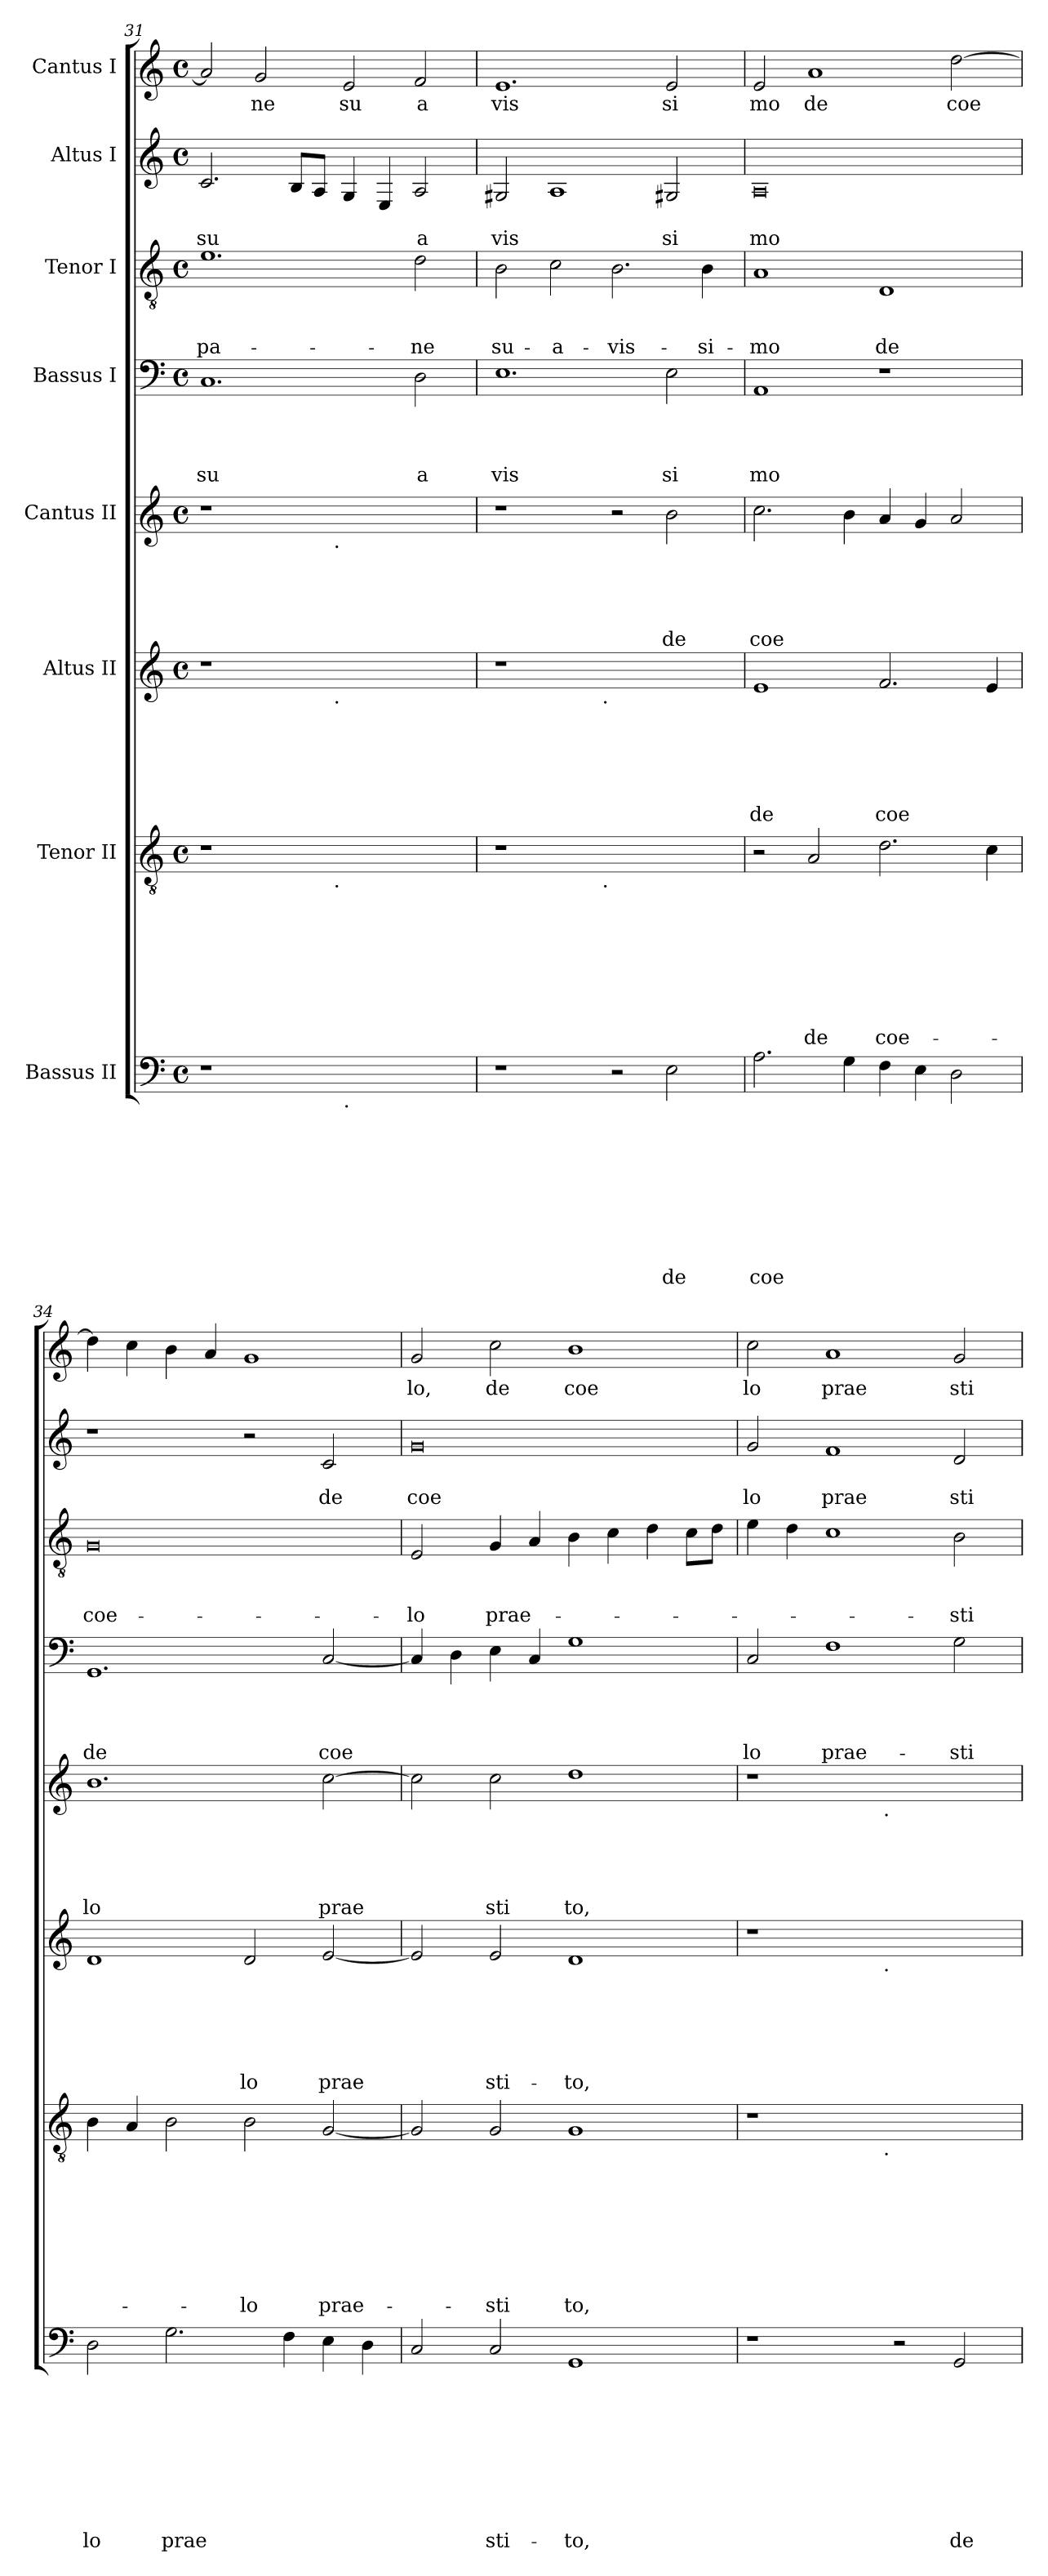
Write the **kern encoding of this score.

**kern	**text	**text	**text	**text	**text	**text	**text	**text	**text	**kern	**text	**text	**text	**text	**text	**text	**text	**text	**kern	**text	**text	**text	**text	**text	**text	**kern	**text	**text	**text	**text	**text	**kern	**text	**text	**text	**text	**kern	**text	**text	**text	**kern	**text	**text	**kern	**text
*part8	*part8	*part8	*part8	*part8	*part8	*part8	*part8	*part8	*part8	*part7	*part7	*part7	*part7	*part7	*part7	*part7	*part7	*part7	*part6	*part6	*part6	*part6	*part6	*part6	*part6	*part5	*part5	*part5	*part5	*part5	*part5	*part4	*part4	*part4	*part4	*part4	*part3	*part3	*part3	*part3	*part2	*part2	*part2	*part1	*part1
*staff8	*staff8	*staff8	*staff8	*staff8	*staff8	*staff8	*staff8	*staff8	*staff8	*staff7	*staff7	*staff7	*staff7	*staff7	*staff7	*staff7	*staff7	*staff7	*staff6	*staff6	*staff6	*staff6	*staff6	*staff6	*staff6	*staff5	*staff5	*staff5	*staff5	*staff5	*staff5	*staff4	*staff4	*staff4	*staff4	*staff4	*staff3	*staff3	*staff3	*staff3	*staff2	*staff2	*staff2	*staff1	*staff1
*I"Bassus II	*	*	*	*	*	*	*	*	*	*I"Tenor II	*	*	*	*	*	*	*	*	*I"Altus II	*	*	*	*	*	*	*I"Cantus II	*	*	*	*	*	*I"Bassus I	*	*	*	*	*I"Tenor I	*	*	*	*I"Altus I	*	*	*I"Cantus I	*
*clefF4	*	*	*	*	*	*	*	*	*	*clefGv2	*	*	*	*	*	*	*	*	*clefG2	*	*	*	*	*	*	*clefG2	*	*	*	*	*	*clefF4	*	*	*	*	*clefGv2	*	*	*	*clefG2	*	*	*clefG2	*
*k[]	*	*	*	*	*	*	*	*	*	*k[]	*	*	*	*	*	*	*	*	*k[]	*	*	*	*	*	*	*k[]	*	*	*	*	*	*k[]	*	*	*	*	*k[]	*	*	*	*k[]	*	*	*k[]	*
*C:	*	*	*	*	*	*	*	*	*	*C:	*	*	*	*	*	*	*	*	*C:	*	*	*	*	*	*	*C:	*	*	*	*	*	*C:	*	*	*	*	*C:	*	*	*	*C:	*	*	*C:	*
*M4/4	*	*	*	*	*	*	*	*	*	*M4/4	*	*	*	*	*	*	*	*	*M4/4	*	*	*	*	*	*	*M4/4	*	*	*	*	*	*M4/4	*	*	*	*	*M4/4	*	*	*	*M4/4	*	*	*M4/4	*
*met(c)	*	*	*	*	*	*	*	*	*	*met(c)	*	*	*	*	*	*	*	*	*met(c)	*	*	*	*	*	*	*met(c)	*	*	*	*	*	*met(c)	*	*	*	*	*met(c)	*	*	*	*met(c)	*	*	*met(c)	*
=31	=31	=31	=31	=31	=31	=31	=31	=31	=31	=31	=31	=31	=31	=31	=31	=31	=31	=31	=31	=31	=31	=31	=31	=31	=31	=31	=31	=31	=31	=31	=31	=31	=31	=31	=31	=31	=31	=31	=31	=31	=31	=31	=31	=31	=31
!	!	!	!	!	!	!	!	!	!	!	!	!	!	!	!	!	!	!	!	!	!	!	!	!	!	!	!	!	!	!	!	!	!	!	!	!LO:LY:b	!	!	!	!LO:LY:b	!	!	!LO:LY:b	!	!
*	*	*	*	*	*	*	*	*	*	*^	*	*	*	*	*	*	*	*	*^	*	*	*	*	*	*	*^	*	*	*	*	*	*	*	*	*	*	*	*	*	*	*	*	*	*	*
1r	.	.	.	.	.	.	.	.	.	1r	2ryy	.	.	.	.	.	.	.	.	1r	2ryy	.	.	.	.	.	.	1r	2ryy	.	.	.	.	.	1.C	.	.	.	su	1.e	.	.	pa-	2.c/	.	su	2a/]	.
!	!	!	!	!	!	!	!	!	!	!	!	!	!	!	!	!	!	!	!	!	!	!	!	!	!	!	!	!	!	!	!	!	!	!	!	!	!	!	!	!	!	!	!	!	!	!	!	!LO:LY:b
.	.	.	.	.	.	.	.	.	.	.	4...ryy	.	.	.	.	.	.	.	.	.	4...ryy	.	.	.	.	.	.	.	4...ryy	.	.	.	.	.	.	.	.	.	.	.	.	.	.	.	.	.	2g/	ne
.	.	.	.	.	.	.	.	.	.	.	.	.	.	.	.	.	.	.	.	.	.	.	.	.	.	.	.	.	.	.	.	.	.	.	.	.	.	.	.	.	.	.	.	8B/L	.	.	.	.
.	.	.	.	.	.	.	.	.	.	.	.	.	.	.	.	.	.	.	.	.	.	.	.	.	.	.	.	.	.	.	.	.	.	.	.	.	.	.	.	.	.	.	.	8A/J	.	.	.	.
!	!	!	!	!	!	!	!	!	!	!	!	!	!	!	!	!	!	!	!	!	!	!	!	!	!	!	!	!	!LO:TX:b:t=.	!	!	!	!	!	!	!	!	!	!	!	!	!	!	!	!	!	!	!
!	!	!	!	!	!	!	!	!	!	!	!	!	!	!	!	!	!	!	!	!	!LO:TX:b:t=.	!	!	!	!	!	!	!	!	!	!	!	!	!	!	!	!	!	!	!	!	!	!	!	!	!	!	!
!	!	!	!	!	!	!	!	!	!	!	!LO:TX:b:t=.	!	!	!	!	!	!	!	!	!	!	!	!	!	!	!	!	!	!	!	!	!	!	!	!	!	!	!	!	!	!	!	!	!	!	!	!	!
.	.	.	.	.	.	.	.	.	.	.	1ryy	.	.	.	.	.	.	.	.	.	1ryy	.	.	.	.	.	.	.	1ryy	.	.	.	.	.	.	.	.	.	.	.	.	.	.	.	.	.	.	.
!LO:TX:b:t=.	!	!	!	!	!	!	!	!	!	!	!	!	!	!	!	!	!	!	!	!	!	!	!	!	!	!	!	!	!	!	!	!	!	!	!	!	!	!	!	!	!	!	!	!	!	!	!	!
!	!	!	!	!	!	!	!	!	!	!	!	!	!	!	!	!	!	!	!	!	!	!	!	!	!	!	!	!	!	!	!	!	!	!	!	!	!	!	!	!	!	!	!	!	!	!	!	!LO:LY:b
1ryy	.	.	.	.	.	.	.	.	.	1ryy	.	.	.	.	.	.	.	.	.	1ryy	.	.	.	.	.	.	.	1ryy	.	.	.	.	.	.	.	.	.	.	.	.	.	.	.	4G/	.	.	2e/	su
.	.	.	.	.	.	.	.	.	.	.	.	.	.	.	.	.	.	.	.	.	.	.	.	.	.	.	.	.	.	.	.	.	.	.	.	.	.	.	.	.	.	.	.	4E/	.	.	.	.
!	!	!	!	!	!	!	!	!	!	!	!	!	!	!	!	!	!	!	!	!	!	!	!	!	!	!	!	!	!	!	!	!	!	!	!	!	!	!	!LO:LY:b	!	!	!	!LO:LY:b	!	!	!LO:LY:b	!	!LO:LY:b
.	.	.	.	.	.	.	.	.	.	.	.	.	.	.	.	.	.	.	.	.	.	.	.	.	.	.	.	.	.	.	.	.	.	.	2D\	.	.	.	a	2d\	.	.	-ne	2A/	.	a	2f/	a
.	.	.	.	.	.	.	.	.	.	.	32ryy	.	.	.	.	.	.	.	.	.	32ryy	.	.	.	.	.	.	.	32ryy	.	.	.	.	.	.	.	.	.	.	.	.	.	.	.	.	.	.	.
=32	=32	=32	=32	=32	=32	=32	=32	=32	=32	=32	=32	=32	=32	=32	=32	=32	=32	=32	=32	=32	=32	=32	=32	=32	=32	=32	=32	=32	=32	=32	=32	=32	=32	=32	=32	=32	=32	=32	=32	=32	=32	=32	=32	=32	=32	=32	=32	=32
!	!	!	!	!	!	!	!	!	!	!	!	!	!	!	!	!	!	!	!	!	!	!	!	!	!	!	!	!	!	!	!	!	!	!	!	!	!	!	!LO:LY:b	!	!	!	!LO:LY:b	!	!	!LO:LY:b	!	!LO:LY:b
*	*	*	*	*	*	*	*	*	*	*	*	*	*	*	*	*	*	*	*	*	*	*	*	*	*	*	*	*v	*v	*	*	*	*	*	*	*	*	*	*	*	*	*	*	*	*	*	*	*
1r	.	.	.	.	.	.	.	.	.	1r	2ryy	.	.	.	.	.	.	.	.	1r	2ryy	.	.	.	.	.	.	1r	.	.	.	.	.	1.E	.	.	.	vis	2B\	.	.	su-	2G#X/	.	vis	1.e	vis
!	!	!	!	!	!	!	!	!	!	!	!	!	!	!	!	!	!	!	!	!	!	!	!	!	!	!	!	!	!	!	!	!	!	!	!	!	!	!	!	!	!	!LO:LY:b	!	!	!	!	!
.	.	.	.	.	.	.	.	.	.	.	4...ryy	.	.	.	.	.	.	.	.	.	4...ryy	.	.	.	.	.	.	.	.	.	.	.	.	.	.	.	.	.	2c\	.	.	-a-	1A	.	.	.	.
!	!	!	!	!	!	!	!	!	!	!	!	!	!	!	!	!	!	!	!	!	!LO:TX:b:t=.	!	!	!	!	!	!	!	!	!	!	!	!	!	!	!	!	!	!	!	!	!	!	!	!	!	!
!	!	!	!	!	!	!	!	!	!	!	!LO:TX:b:t=.	!	!	!	!	!	!	!	!	!	!	!	!	!	!	!	!	!	!	!	!	!	!	!	!	!	!	!	!	!	!	!	!	!	!	!	!
.	.	.	.	.	.	.	.	.	.	.	1ryy	.	.	.	.	.	.	.	.	.	1ryy	.	.	.	.	.	.	.	.	.	.	.	.	.	.	.	.	.	.	.	.	.	.	.	.	.	.
!	!	!	!	!	!	!	!	!	!	!	!	!	!	!	!	!	!	!	!	!	!	!	!	!	!	!	!	!	!	!	!	!	!	!	!	!	!	!	!	!	!	!LO:LY:b	!	!	!	!	!
2r	.	.	.	.	.	.	.	.	.	1ryy	.	.	.	.	.	.	.	.	.	1ryy	.	.	.	.	.	.	.	2r	.	.	.	.	.	.	.	.	.	.	2.B\	.	.	-vis-	.	.	.	.	.
!	!	!	!	!	!	!	!	!	!LO:LY:b	!	!	!	!	!	!	!	!	!	!	!	!	!	!	!	!	!	!	!	!	!	!	!	!LO:LY:b	!	!	!	!	!LO:LY:b	!	!	!	!	!	!	!LO:LY:b	!	!LO:LY:b
2E\	.	.	.	.	.	.	.	.	de	.	.	.	.	.	.	.	.	.	.	.	.	.	.	.	.	.	.	2b\	.	.	.	.	de	2E\	.	.	.	si	.	.	.	.	2G#X/	.	si	2e/	si
!	!	!	!	!	!	!	!	!	!	!	!	!	!	!	!	!	!	!	!	!	!	!	!	!	!	!	!	!	!	!	!	!	!	!	!	!	!	!	!	!	!	!LO:LY:b	!	!	!	!	!
.	.	.	.	.	.	.	.	.	.	.	.	.	.	.	.	.	.	.	.	.	.	.	.	.	.	.	.	.	.	.	.	.	.	.	.	.	.	.	4B\	.	.	-si-	.	.	.	.	.
.	.	.	.	.	.	.	.	.	.	.	32ryy	.	.	.	.	.	.	.	.	.	32ryy	.	.	.	.	.	.	.	.	.	.	.	.	.	.	.	.	.	.	.	.	.	.	.	.	.	.
=33	=33	=33	=33	=33	=33	=33	=33	=33	=33	=33	=33	=33	=33	=33	=33	=33	=33	=33	=33	=33	=33	=33	=33	=33	=33	=33	=33	=33	=33	=33	=33	=33	=33	=33	=33	=33	=33	=33	=33	=33	=33	=33	=33	=33	=33	=33	=33
!	!	!	!	!	!	!	!	!	!LO:LY:b	!	!	!	!	!	!	!	!	!	!	!	!	!	!	!	!	!	!LO:LY:b	!	!	!	!	!	!LO:LY:b	!	!	!	!	!LO:LY:b	!	!	!	!LO:LY:b	!	!	!LO:LY:b	!	!LO:LY:b
*	*	*	*	*	*	*	*	*	*	*v	*v	*	*	*	*	*	*	*	*	*	*	*	*	*	*	*	*	*	*	*	*	*	*	*	*	*	*	*	*	*	*	*	*	*	*	*	*
*	*	*	*	*	*	*	*	*	*	*	*	*	*	*	*	*	*	*	*v	*v	*	*	*	*	*	*	*	*	*	*	*	*	*	*	*	*	*	*	*	*	*	*	*	*	*	*
2.A\	.	.	.	.	.	.	.	.	coe	2r	.	.	.	.	.	.	.	.	1e	.	.	.	.	.	de	2.cc\	.	.	.	.	coe	1AA	.	.	.	mo	1A	.	.	-mo	0A	.	mo	2e/	mo
!	!	!	!	!	!	!	!	!	!	!	!	!	!	!	!	!	!	!LO:LY:b	!	!	!	!	!	!	!	!	!	!	!	!	!	!	!	!	!	!	!	!	!	!	!	!	!	!	!LO:LY:b
.	.	.	.	.	.	.	.	.	.	2A/	.	.	.	.	.	.	.	de	.	.	.	.	.	.	.	.	.	.	.	.	.	.	.	.	.	.	.	.	.	.	.	.	.	1a	de
4G\	.	.	.	.	.	.	.	.	.	.	.	.	.	.	.	.	.	.	.	.	.	.	.	.	.	4b\	.	.	.	.	.	.	.	.	.	.	.	.	.	.	.	.	.	.	.
!	!	!	!	!	!	!	!	!	!	!	!	!	!	!	!	!	!	!LO:LY:b	!	!	!	!	!	!	!LO:LY:b	!	!	!	!	!	!	!	!	!	!	!	!	!	!	!LO:LY:b	!	!	!	!	!
4F\	.	.	.	.	.	.	.	.	.	2.d\	.	.	.	.	.	.	.	coe-	2.f/	.	.	.	.	.	coe	4a/	.	.	.	.	.	1r	.	.	.	.	1D	.	.	de	.	.	.	.	.
4E\	.	.	.	.	.	.	.	.	.	.	.	.	.	.	.	.	.	.	.	.	.	.	.	.	.	4g/	.	.	.	.	.	.	.	.	.	.	.	.	.	.	.	.	.	.	.
!	!	!	!	!	!	!	!	!	!	!	!	!	!	!	!	!	!	!	!	!	!	!	!	!	!	!	!	!	!	!	!	!	!	!	!	!	!	!	!	!	!	!	!	!	!LO:LY:b
2D\	.	.	.	.	.	.	.	.	.	.	.	.	.	.	.	.	.	.	.	.	.	.	.	.	.	2a/	.	.	.	.	.	.	.	.	.	.	.	.	.	.	.	.	.	[>2dd\	coe
.	.	.	.	.	.	.	.	.	.	4c\	.	.	.	.	.	.	.	.	4e/	.	.	.	.	.	.	.	.	.	.	.	.	.	.	.	.	.	.	.	.	.	.	.	.	.	.
=34	=34	=34	=34	=34	=34	=34	=34	=34	=34	=34	=34	=34	=34	=34	=34	=34	=34	=34	=34	=34	=34	=34	=34	=34	=34	=34	=34	=34	=34	=34	=34	=34	=34	=34	=34	=34	=34	=34	=34	=34	=34	=34	=34	=34	=34
!	!	!	!	!	!	!	!	!	!LO:LY:b	!	!	!	!	!	!	!	!	!	!	!	!	!	!	!	!	!	!	!	!	!	!LO:LY:b	!	!	!	!	!LO:LY:b	!	!	!	!LO:LY:b	!	!	!	!	!
2D\	.	.	.	.	.	.	.	.	lo	4B\	.	.	.	.	.	.	.	.	1d	.	.	.	.	.	.	1.b	.	.	.	.	lo	1.GG	.	.	.	de	0G	.	.	coe-	1r	.	.	4dd\]	.
.	.	.	.	.	.	.	.	.	.	4A/	.	.	.	.	.	.	.	.	.	.	.	.	.	.	.	.	.	.	.	.	.	.	.	.	.	.	.	.	.	.	.	.	.	4cc\	.
!	!	!	!	!	!	!	!	!	!LO:LY:b	!	!	!	!	!	!	!	!	!	!	!	!	!	!	!	!	!	!	!	!	!	!	!	!	!	!	!	!	!	!	!	!	!	!	!	!
2.G\	.	.	.	.	.	.	.	.	prae	2B\	.	.	.	.	.	.	.	.	.	.	.	.	.	.	.	.	.	.	.	.	.	.	.	.	.	.	.	.	.	.	.	.	.	4b\	.
.	.	.	.	.	.	.	.	.	.	.	.	.	.	.	.	.	.	.	.	.	.	.	.	.	.	.	.	.	.	.	.	.	.	.	.	.	.	.	.	.	.	.	.	4a/	.
!	!	!	!	!	!	!	!	!	!	!	!	!	!	!	!	!	!	!LO:LY:b	!	!	!	!	!	!	!LO:LY:b	!	!	!	!	!	!	!	!	!	!	!	!	!	!	!	!	!	!	!	!
.	.	.	.	.	.	.	.	.	.	2B\	.	.	.	.	.	.	.	-lo	2d/	.	.	.	.	.	lo	.	.	.	.	.	.	.	.	.	.	.	.	.	.	.	2r	.	.	1g	.
4F\	.	.	.	.	.	.	.	.	.	.	.	.	.	.	.	.	.	.	.	.	.	.	.	.	.	.	.	.	.	.	.	.	.	.	.	.	.	.	.	.	.	.	.	.	.
!	!	!	!	!	!	!	!	!	!	!	!	!	!	!	!	!	!	!LO:LY:b	!	!	!	!	!	!	!LO:LY:b	!	!	!	!	!	!LO:LY:b	!	!	!	!	!LO:LY:b	!	!	!	!	!	!	!LO:LY:b	!	!
4E\	.	.	.	.	.	.	.	.	.	[>2G/	.	.	.	.	.	.	.	prae-	[>2e/	.	.	.	.	.	prae	[>2cc\	.	.	.	.	prae	[>2C/	.	.	.	coe	.	.	.	.	2c/	.	de	.	.
4D\	.	.	.	.	.	.	.	.	.	.	.	.	.	.	.	.	.	.	.	.	.	.	.	.	.	.	.	.	.	.	.	.	.	.	.	.	.	.	.	.	.	.	.	.	.
!!LO:PB:g=z
=35	=35	=35	=35	=35	=35	=35	=35	=35	=35	=35	=35	=35	=35	=35	=35	=35	=35	=35	=35	=35	=35	=35	=35	=35	=35	=35	=35	=35	=35	=35	=35	=35	=35	=35	=35	=35	=35	=35	=35	=35	=35	=35	=35	=35	=35
!	!	!	!	!	!	!	!	!	!	!	!	!	!	!	!	!	!	!	!	!	!	!	!	!	!	!	!	!	!	!	!	!	!	!	!	!	!	!	!	!LO:LY:b	!	!	!LO:LY:b	!	!LO:LY:b
2C/	.	.	.	.	.	.	.	.	.	2G/]	.	.	.	.	.	.	.	.	2e/]	.	.	.	.	.	.	2cc\]	.	.	.	.	.	4C/]	.	.	.	.	2E/	.	.	-lo	0g	.	coe	2g/	lo,
.	.	.	.	.	.	.	.	.	.	.	.	.	.	.	.	.	.	.	.	.	.	.	.	.	.	.	.	.	.	.	.	4D\	.	.	.	.	.	.	.	.	.	.	.	.	.
!	!	!	!	!	!	!	!	!	!LO:LY:b	!	!	!	!	!	!	!	!	!LO:LY:b	!	!	!	!	!	!	!LO:LY:b	!	!	!	!	!	!LO:LY:b	!	!	!	!	!	!	!	!	!LO:LY:b	!	!	!	!	!LO:LY:b
2C/	.	.	.	.	.	.	.	.	sti-	2G/	.	.	.	.	.	.	.	-sti	2e/	.	.	.	.	.	sti-	2cc\	.	.	.	.	sti	4E\	.	.	.	.	4G/	.	.	prae-	.	.	.	2cc\	de
.	.	.	.	.	.	.	.	.	.	.	.	.	.	.	.	.	.	.	.	.	.	.	.	.	.	.	.	.	.	.	.	4C/	.	.	.	.	4A/	.	.	.	.	.	.	.	.
!	!	!	!	!	!	!	!	!	!LO:LY:b	!	!	!	!	!	!	!	!	!LO:LY:b	!	!	!	!	!	!	!LO:LY:b	!	!	!	!	!	!LO:LY:b	!	!	!	!	!	!	!	!	!	!	!	!	!	!LO:LY:b
1GG	.	.	.	.	.	.	.	.	-to,	1G	.	.	.	.	.	.	.	to,	1d	.	.	.	.	.	-to,	1dd	.	.	.	.	to,	1G	.	.	.	.	4B\	.	.	.	.	.	.	1b	coe
.	.	.	.	.	.	.	.	.	.	.	.	.	.	.	.	.	.	.	.	.	.	.	.	.	.	.	.	.	.	.	.	.	.	.	.	.	4c\	.	.	.	.	.	.	.	.
.	.	.	.	.	.	.	.	.	.	.	.	.	.	.	.	.	.	.	.	.	.	.	.	.	.	.	.	.	.	.	.	.	.	.	.	.	4d\	.	.	.	.	.	.	.	.
.	.	.	.	.	.	.	.	.	.	.	.	.	.	.	.	.	.	.	.	.	.	.	.	.	.	.	.	.	.	.	.	.	.	.	.	.	8c\L	.	.	.	.	.	.	.	.
.	.	.	.	.	.	.	.	.	.	.	.	.	.	.	.	.	.	.	.	.	.	.	.	.	.	.	.	.	.	.	.	.	.	.	.	.	8d\J	.	.	.	.	.	.	.	.
=36	=36	=36	=36	=36	=36	=36	=36	=36	=36	=36	=36	=36	=36	=36	=36	=36	=36	=36	=36	=36	=36	=36	=36	=36	=36	=36	=36	=36	=36	=36	=36	=36	=36	=36	=36	=36	=36	=36	=36	=36	=36	=36	=36	=36	=36
!	!	!	!	!	!	!	!	!	!	!	!	!	!	!	!	!	!	!	!	!	!	!	!	!	!	!	!	!	!	!	!	!	!	!	!	!LO:LY:b	!	!	!	!	!	!	!LO:LY:b	!	!LO:LY:b
*	*	*	*	*	*	*	*	*	*	*^	*	*	*	*	*	*	*	*	*^	*	*	*	*	*	*	*^	*	*	*	*	*	*	*	*	*	*	*	*	*	*	*	*	*	*	*
1r	.	.	.	.	.	.	.	.	.	1r	2ryy	.	.	.	.	.	.	.	.	1r	2ryy	.	.	.	.	.	.	1r	2ryy	.	.	.	.	.	2C/	.	.	.	lo	4e\	.	.	.	2g/	.	lo	2cc\	lo
.	.	.	.	.	.	.	.	.	.	.	.	.	.	.	.	.	.	.	.	.	.	.	.	.	.	.	.	.	.	.	.	.	.	.	.	.	.	.	.	4d\	.	.	.	.	.	.	.	.
!	!	!	!	!	!	!	!	!	!	!	!	!	!	!	!	!	!	!	!	!	!	!	!	!	!	!	!	!	!	!	!	!	!	!	!	!	!	!	!LO:LY:b	!	!	!	!	!	!	!LO:LY:b	!	!LO:LY:b
.	.	.	.	.	.	.	.	.	.	.	4...ryy	.	.	.	.	.	.	.	.	.	4...ryy	.	.	.	.	.	.	.	4...ryy	.	.	.	.	.	1F	.	.	.	prae-	1c	.	.	.	1f	.	prae	1a	prae
!	!	!	!	!	!	!	!	!	!	!	!	!	!	!	!	!	!	!	!	!	!	!	!	!	!	!	!	!	!LO:TX:b:t=.	!	!	!	!	!	!	!	!	!	!	!	!	!	!	!	!	!	!	!
!	!	!	!	!	!	!	!	!	!	!	!	!	!	!	!	!	!	!	!	!	!LO:TX:b:t=.	!	!	!	!	!	!	!	!	!	!	!	!	!	!	!	!	!	!	!	!	!	!	!	!	!	!	!
!	!	!	!	!	!	!	!	!	!	!	!LO:TX:b:t=.	!	!	!	!	!	!	!	!	!	!	!	!	!	!	!	!	!	!	!	!	!	!	!	!	!	!	!	!	!	!	!	!	!	!	!	!	!
.	.	.	.	.	.	.	.	.	.	.	1ryy	.	.	.	.	.	.	.	.	.	1ryy	.	.	.	.	.	.	.	1ryy	.	.	.	.	.	.	.	.	.	.	.	.	.	.	.	.	.	.	.
2r	.	.	.	.	.	.	.	.	.	1ryy	.	.	.	.	.	.	.	.	.	1ryy	.	.	.	.	.	.	.	1ryy	.	.	.	.	.	.	.	.	.	.	.	.	.	.	.	.	.	.	.	.
!	!	!	!	!	!	!	!	!	!LO:LY:b	!	!	!	!	!	!	!	!	!	!	!	!	!	!	!	!	!	!	!	!	!	!	!	!	!	!	!	!	!	!LO:LY:b	!	!	!	!LO:LY:b	!	!	!LO:LY:b	!	!LO:LY:b
2GG/	.	.	.	.	.	.	.	.	de	.	.	.	.	.	.	.	.	.	.	.	.	.	.	.	.	.	.	.	.	.	.	.	.	.	2G\	.	.	.	-sti-	2B\	.	.	-sti-	2d/	.	sti	2g/	sti
.	.	.	.	.	.	.	.	.	.	.	32ryy	.	.	.	.	.	.	.	.	.	32ryy	.	.	.	.	.	.	.	32ryy	.	.	.	.	.	.	.	.	.	.	.	.	.	.	.	.	.	.	.
*	*	*	*	*	*	*	*	*	*	*v	*v	*	*	*	*	*	*	*	*	*	*	*	*	*	*	*	*	*v	*v	*	*	*	*	*	*	*	*	*	*	*	*	*	*	*	*	*	*	*
*	*	*	*	*	*	*	*	*	*	*	*	*	*	*	*	*	*	*	*v	*v	*	*	*	*	*	*	*	*	*	*	*	*	*	*	*	*	*	*	*	*	*	*	*	*	*	*
=	=	=	=	=	=	=	=	=	=	=	=	=	=	=	=	=	=	=	=	=	=	=	=	=	=	=	=	=	=	=	=	=	=	=	=	=	=	=	=	=	=	=	=	=	=
*-	*-	*-	*-	*-	*-	*-	*-	*-	*-	*-	*-	*-	*-	*-	*-	*-	*-	*-	*-	*-	*-	*-	*-	*-	*-	*-	*-	*-	*-	*-	*-	*-	*-	*-	*-	*-	*-	*-	*-	*-	*-	*-	*-	*-	*-
